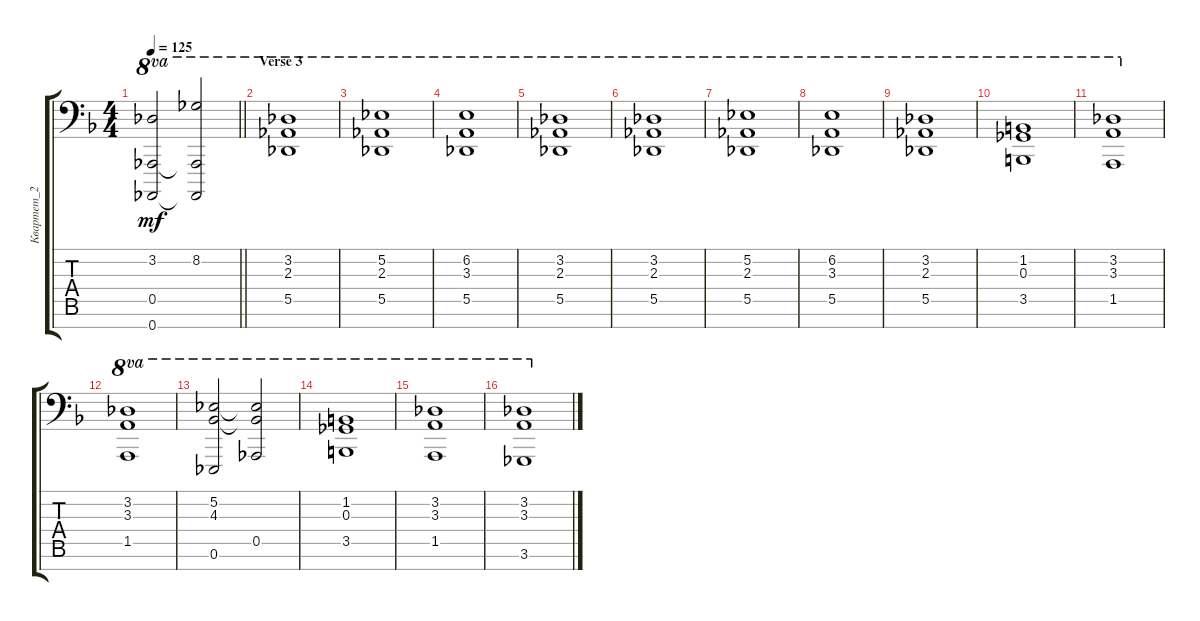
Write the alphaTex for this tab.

\track ("Квартет_2" "Квартет_2") {instrument stringensemble2}
\staff {score tabs}
\tuning (Eb4 Bb3 Gb3 Db3 Ab2 Eb2 Ab1) {hide}
\ts (4 4)
\tempo 125
\clef f4
\barLineRight lightlight
\ks dminor
(3.2 0.5 0.7).2{ot 8va dy mf} (8.2 0.5{t} 0.7{t}).2{ot 8va} |
\section ("" "Verse 3")
(3.2 2.3 5.5).1{ot 8va} |
(5.2 2.3 5.5).1{ot 8va} |
(6.2 3.3 5.5).1{ot 8va} |
(3.2 2.3 5.5).1{ot 8va} |
(3.2 2.3 5.5).1{ot 8va} |
(5.2 2.3 5.5).1{ot 8va} |
(6.2 3.3 5.5).1{ot 8va} |
(3.2 2.3 5.5).1{ot 8va} |
(1.2 0.3 3.5).1{ot 8va} |
(3.2 3.3 1.5).1{ot 8va} |
(3.2 3.3 1.5).1{ot 8va} |
(5.2 4.3 0.6).2{ot 8va} (5.2{t} 4.3{t} 0.5).2{ot 8va} |
(1.2 0.3 3.5).1{ot 8va} |
(3.2 3.3 1.5).1{ot 8va} |
(3.2 3.3 3.6).1{ot 8va}
